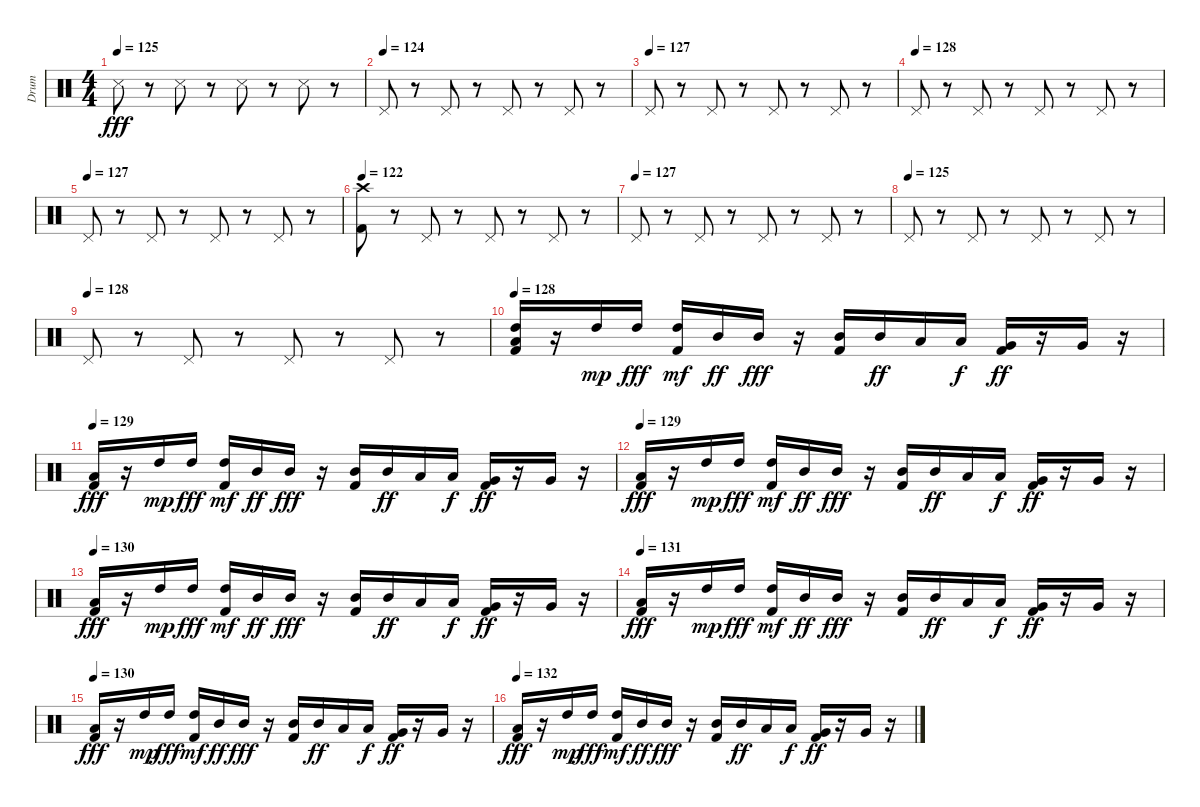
\track ("Drum" "Drum") {instrument percussion}
\staff {score}
\articulation defaults
\ts (4 4)
\tempo 125
\clef neutral
\ks c "Snare (side stick) 3".8{dy fff}
r.8 "Snare (side stick) 3".8 r.8 "Snare (side stick) 3".8 r.8 "Snare (side stick) 3".8 r.8 |
\tempo (124)
"Pedal Hi-Hat (hit)".8 r.8 "Pedal Hi-Hat (hit)".8 r.8 "Pedal Hi-Hat (hit)".8 r.8 "Pedal Hi-Hat (hit)".8 r.8 |
\tempo (127)
"Pedal Hi-Hat (hit)".8 r.8 "Pedal Hi-Hat (hit)".8 r.8 "Pedal Hi-Hat (hit)".8 r.8 "Pedal Hi-Hat (hit)".8 r.8 |
\tempo (128)
"Pedal Hi-Hat (hit)".8 r.8 "Pedal Hi-Hat (hit)".8 r.8 "Pedal Hi-Hat (hit)".8 r.8 "Pedal Hi-Hat (hit)".8 r.8 |
\tempo (127)
"Pedal Hi-Hat (hit)".8 r.8 "Pedal Hi-Hat (hit)".8 r.8 "Pedal Hi-Hat (hit)".8 r.8 "Pedal Hi-Hat (hit)".8 r.8 |
\tempo 122
("Kick (hit) 2" "Crash high (hit)").8 r.8 "Pedal Hi-Hat (hit)".8 r.8 "Pedal Hi-Hat (hit)".8 r.8 "Pedal Hi-Hat (hit)".8 r.8 |
\tempo (127)
"Pedal Hi-Hat (hit)".8 r.8 "Pedal Hi-Hat (hit)".8 r.8 "Pedal Hi-Hat (hit)".8 r.8 "Pedal Hi-Hat (hit)".8 r.8 |
\tempo (125)
"Pedal Hi-Hat (hit)".8 r.8 "Pedal Hi-Hat (hit)".8 r.8 "Pedal Hi-Hat (hit)".8 r.8 "Pedal Hi-Hat (hit)".8 r.8 |
\tempo (128)
"Pedal Hi-Hat (hit)".8 r.8 "Pedal Hi-Hat (hit)".8 r.8 "Pedal Hi-Hat (hit)".8 r.8 "Pedal Hi-Hat (hit)".8 r.8 |
\tempo 128
("Kick (hit) 2" "High Tom (hit)" "Low Tom (hit)").16 r.16 "High Tom (hit)".16{dy mp} "High Tom (hit)".16{dy fff} ("Kick (hit) 2" "High Tom (hit)").16{dy mf} "Mid Tom (hit)".16{dy ff} "Mid Tom (hit)".16{dy fff} r.16 ("Kick (hit) 2" "Mid Tom (hit)").16 "Mid Tom (hit)".16{dy ff} "Low Tom (hit)".16 "Low Tom (hit)".16{dy f} ("Kick (hit) 2" "Very Low Tom (hit)").16{dy ff} r.16 "Very Low Tom (hit)".16 r.16 |
\tempo 129
("Kick (hit) 2" "Low Tom (hit)").16{dy fff} r.16 "High Tom (hit)".16{dy mp} "High Tom (hit)".16{dy fff} ("Kick (hit) 2" "High Tom (hit)").16{dy mf} "Mid Tom (hit)".16{dy ff} "Mid Tom (hit)".16{dy fff} r.16 ("Kick (hit) 2" "Mid Tom (hit)").16 "Mid Tom (hit)".16{dy ff} "Low Tom (hit)".16 "Low Tom (hit)".16{dy f} ("Kick (hit) 2" "Very Low Tom (hit)").16{dy ff} r.16 "Very Low Tom (hit)".16 r.16 |
\tempo 129
("Kick (hit) 2" "Low Tom (hit)").16{dy fff} r.16 "High Tom (hit)".16{dy mp} "High Tom (hit)".16{dy fff} ("Kick (hit) 2" "High Tom (hit)").16{dy mf} "Mid Tom (hit)".16{dy ff} "Mid Tom (hit)".16{dy fff} r.16 ("Kick (hit) 2" "Mid Tom (hit)").16 "Mid Tom (hit)".16{dy ff} "Low Tom (hit)".16 "Low Tom (hit)".16{dy f} ("Kick (hit) 2" "Very Low Tom (hit)").16{dy ff} r.16 "Very Low Tom (hit)".16 r.16 |
\tempo 130
("Kick (hit) 2" "Low Tom (hit)").16{dy fff} r.16 "High Tom (hit)".16{dy mp} "High Tom (hit)".16{dy fff} ("Kick (hit) 2" "High Tom (hit)").16{dy mf} "Mid Tom (hit)".16{dy ff} "Mid Tom (hit)".16{dy fff} r.16 ("Kick (hit) 2" "Mid Tom (hit)").16 "Mid Tom (hit)".16{dy ff} "Low Tom (hit)".16 "Low Tom (hit)".16{dy f} ("Kick (hit) 2" "Very Low Tom (hit)").16{dy ff} r.16 "Very Low Tom (hit)".16 r.16 |
\tempo 131
("Kick (hit) 2" "Low Tom (hit)").16{dy fff} r.16 "High Tom (hit)".16{dy mp} "High Tom (hit)".16{dy fff} ("Kick (hit) 2" "High Tom (hit)").16{dy mf} "Mid Tom (hit)".16{dy ff} "Mid Tom (hit)".16{dy fff} r.16 ("Kick (hit) 2" "Mid Tom (hit)").16 "Mid Tom (hit)".16{dy ff} "Low Tom (hit)".16 "Low Tom (hit)".16{dy f} ("Kick (hit) 2" "Very Low Tom (hit)").16{dy ff} r.16 "Very Low Tom (hit)".16 r.16 |
\tempo 130
("Kick (hit) 2" "Low Tom (hit)").16{dy fff} r.16 "High Tom (hit)".16{dy mp} "High Tom (hit)".16{dy fff} ("Kick (hit) 2" "High Tom (hit)").16{dy mf} "Mid Tom (hit)".16{dy ff} "Mid Tom (hit)".16{dy fff} r.16 ("Kick (hit) 2" "Mid Tom (hit)").16 "Mid Tom (hit)".16{dy ff} "Low Tom (hit)".16 "Low Tom (hit)".16{dy f} ("Kick (hit) 2" "Very Low Tom (hit)").16{dy ff} r.16 "Very Low Tom (hit)".16 r.16 |
\tempo 132
("Kick (hit) 2" "Low Tom (hit)").16{dy fff} r.16 "High Tom (hit)".16{dy mp} "High Tom (hit)".16{dy fff} ("Kick (hit) 2" "High Tom (hit)").16{dy mf} "Mid Tom (hit)".16{dy ff} "Mid Tom (hit)".16{dy fff} r.16 ("Kick (hit) 2" "Mid Tom (hit)").16 "Mid Tom (hit)".16{dy ff} "Low Tom (hit)".16 "Low Tom (hit)".16{dy f} ("Kick (hit) 2" "Very Low Tom (hit)").16{dy ff} r.16 "Very Low Tom (hit)".16 r.16
